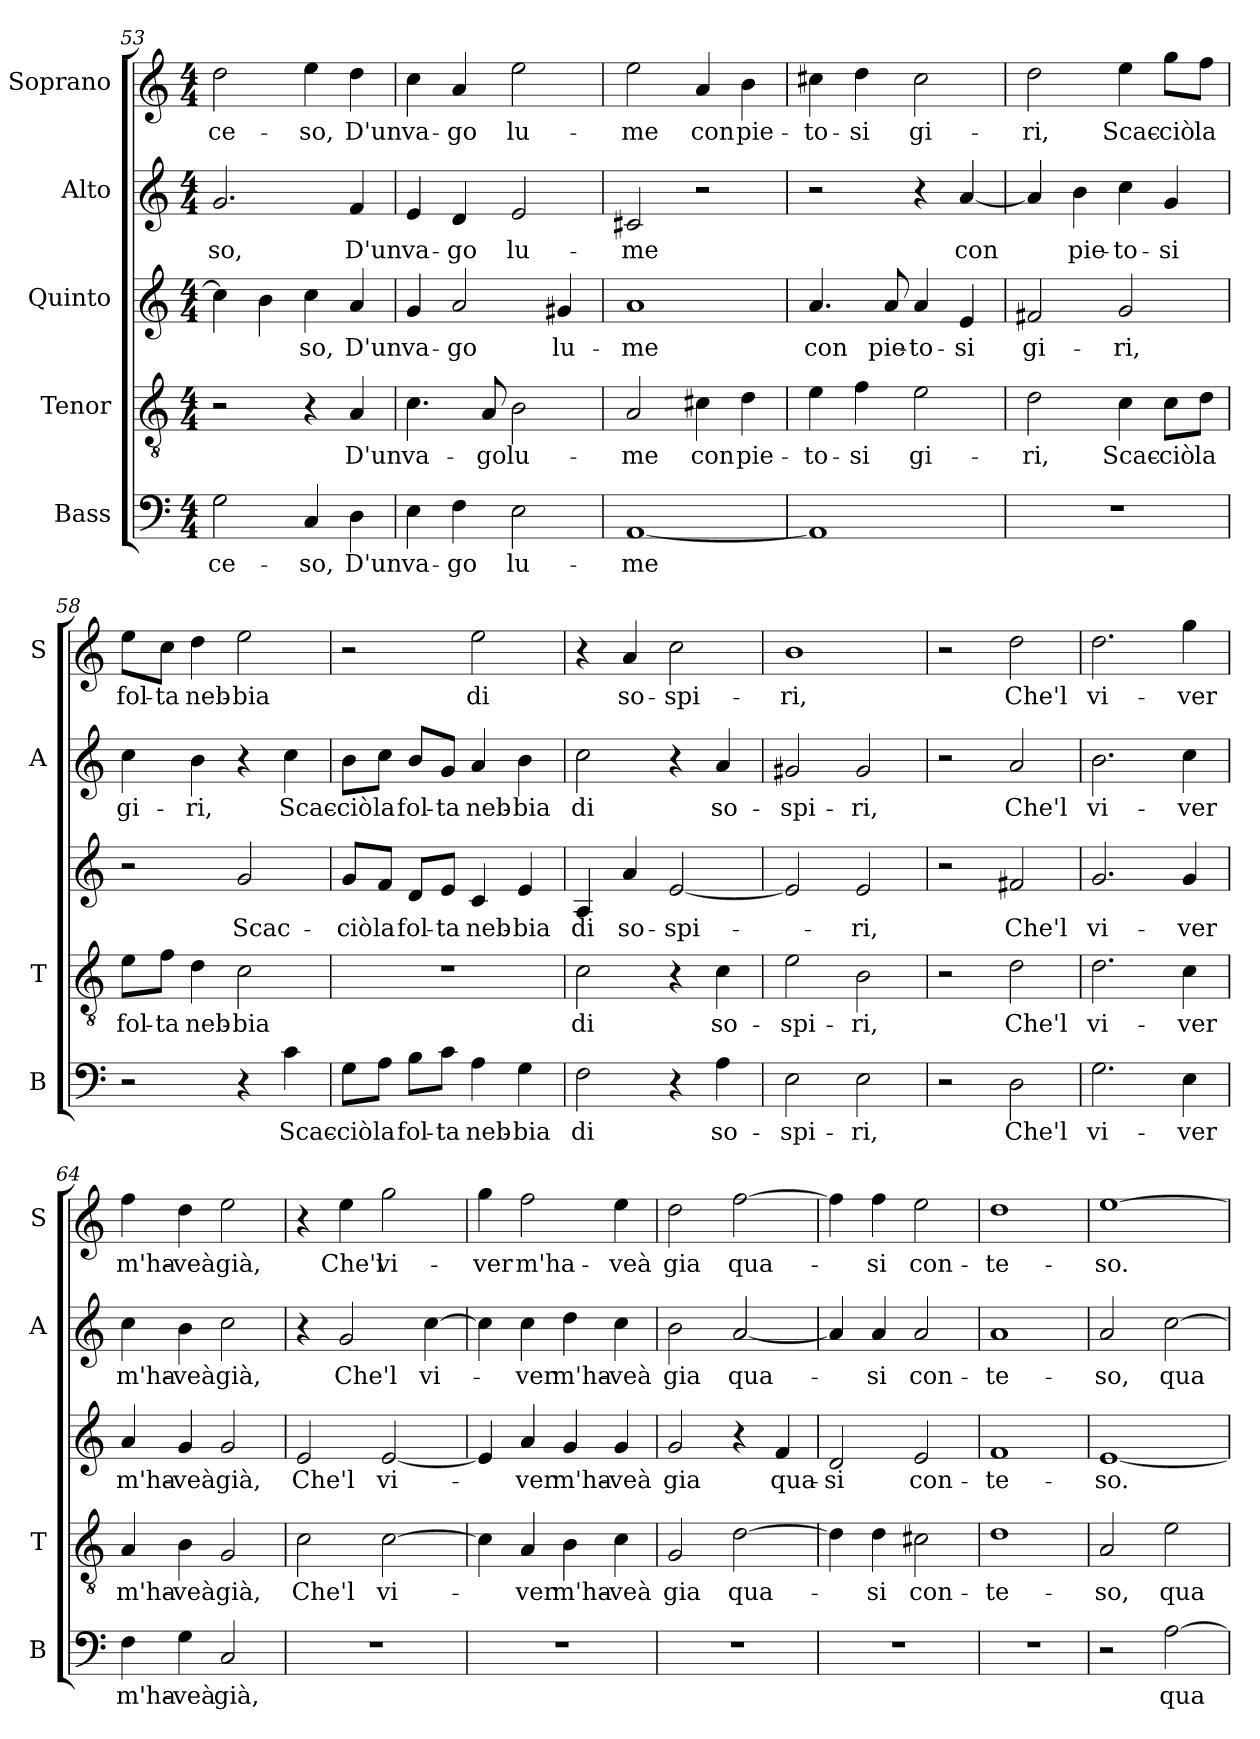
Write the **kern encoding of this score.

**kern	**text	**kern	**text	**kern	**text	**kern	**text	**kern	**text
*part5	*part5	*part4	*part4	*part3	*part3	*part2	*part2	*part1	*part1
*staff5	*staff5	*staff4	*staff4	*staff3	*staff3	*staff2	*staff2	*staff1	*staff1
*I"Bass	*	*I"Tenor	*	*I"Quinto	*	*I"Alto	*	*I"Soprano	*
*I'B	*	*I'T	*	*	*	*I'A	*	*I'S	*
!!LO:LB:g=z
*clefF4	*	*clefGv2	*	*clefG2	*	*clefG2	*	*clefG2	*
*k[]	*	*k[]	*	*k[]	*	*k[]	*	*k[]	*
*C:	*	*C:	*	*C:	*	*C:	*	*C:	*
*M4/4	*	*M4/4	*	*M4/4	*	*M4/4	*	*M4/4	*
=53	=53	=53	=53	=53	=53	=53	=53	=53	=53
!	!LO:LY:b	!	!	!	!	!	!LO:LY:b	!	!LO:LY:b
2G\	-ce-	2r	.	4cc\]	.	2.g/	-so,	2dd\	-ce-
.	.	.	.	4b\	.	.	.	.	.
!	!LO:LY:b	!	!	!	!LO:LY:b	!	!	!	!LO:LY:b
4C/	-so,	4r	.	4cc\	-so,	.	.	4ee\	-so,
!	!LO:LY:b	!	!LO:LY:b	!	!LO:LY:b	!	!LO:LY:b	!	!LO:LY:b
4D\	D'un	4A/	D'un	4a/	D'un	4f/	D'un	4dd\	D'un
=54	=54	=54	=54	=54	=54	=54	=54	=54	=54
!	!LO:LY:b	!	!LO:LY:b	!	!LO:LY:b	!	!LO:LY:b	!	!LO:LY:b
4E\	va-	4.c\	va-	4g/	va-	4e/	va-	4cc\	va-
!	!LO:LY:b	!	!	!	!LO:LY:b	!	!LO:LY:b	!	!LO:LY:b
4F\	-go	.	.	2a/	-go	4d/	-go	4a/	-go
!	!	!	!LO:LY:b	!	!	!	!	!	!
.	.	8A/	-go	.	.	.	.	.	.
!	!LO:LY:b	!	!LO:LY:b	!	!	!	!LO:LY:b	!	!LO:LY:b
2E\	lu-	2B\	lu-	.	.	2e/	lu-	2ee\	lu-
!	!	!	!	!	!LO:LY:b	!	!	!	!
.	.	.	.	4g#X/	lu-	.	.	.	.
=55	=55	=55	=55	=55	=55	=55	=55	=55	=55
!	!LO:LY:b	!	!LO:LY:b	!	!LO:LY:b	!	!LO:LY:b	!	!LO:LY:b
[1AA	-me	2A/	-me	1a	-me	2c#X/	-me	2ee\	-me
!	!	!	!LO:LY:b	!	!	!	!	!	!LO:LY:b
.	.	4c#X\	con	.	.	2r	.	4a/	con
!	!	!	!LO:LY:b	!	!	!	!	!	!LO:LY:b
.	.	4d\	pie-	.	.	.	.	4b\	pie-
=56	=56	=56	=56	=56	=56	=56	=56	=56	=56
!	!	!	!LO:LY:b	!	!LO:LY:b	!	!	!	!LO:LY:b
1AA]	.	4e\	-to-	4.a/	con	2r	.	4cc#X\	-to-
!	!	!	!LO:LY:b	!	!	!	!	!	!LO:LY:b
.	.	4f\	-si	.	.	.	.	4dd\	-si
!	!	!	!	!	!LO:LY:b	!	!	!	!
.	.	.	.	8a/	pie-	.	.	.	.
!	!	!	!LO:LY:b	!	!LO:LY:b	!	!	!	!LO:LY:b
.	.	2e\	gi-	4a/	-to-	4r	.	2cc#\	gi-
!	!	!	!	!	!LO:LY:b	!	!LO:LY:b	!	!
.	.	.	.	4e/	-si	[4a/	con	.	.
=57	=57	=57	=57	=57	=57	=57	=57	=57	=57
!	!	!	!LO:LY:b	!	!LO:LY:b	!	!	!	!LO:LY:b
1r	.	2d\	-ri,	2f#X/	gi-	4a/]	.	2dd\	-ri,
!	!	!	!	!	!	!	!LO:LY:b	!	!
.	.	.	.	.	.	4b\	pie-	.	.
!	!	!	!LO:LY:b	!	!LO:LY:b	!	!LO:LY:b	!	!LO:LY:b
.	.	4c\	Scac-	2g/	-ri,	4cc\	-to-	4ee\	Scac-
!	!	!	!LO:LY:b	!	!	!	!LO:LY:b	!	!LO:LY:b
.	.	8c\L	-ciò	.	.	4g/	-si	8gg\L	-ciò
!	!	!	!LO:LY:b	!	!	!	!	!	!LO:LY:b
.	.	8d\J	la	.	.	.	.	8ff\J	la
=58	=58	=58	=58	=58	=58	=58	=58	=58	=58
!	!	!	!LO:LY:b	!	!	!	!LO:LY:b	!	!LO:LY:b
2r	.	8e\L	fol-	2r	.	4cc\	gi-	8ee\L	fol-
!	!	!	!LO:LY:b	!	!	!	!	!	!LO:LY:b
.	.	8f\J	-ta	.	.	.	.	8cc\J	-ta
!	!	!	!LO:LY:b	!	!	!	!LO:LY:b	!	!LO:LY:b
.	.	4d\	neb-	.	.	4b\	-ri,	4dd\	neb-
!	!	!	!LO:LY:b	!	!LO:LY:b	!	!	!	!LO:LY:b
4r	.	2c\	-bia	2g/	Scac-	4r	.	2ee\	-bia
!	!LO:LY:b	!	!	!	!	!	!LO:LY:b	!	!
4c\	Scac-	.	.	.	.	4cc\	Scac-	.	.
!!LO:LB:g=z
=59	=59	=59	=59	=59	=59	=59	=59	=59	=59
!	!LO:LY:b	!	!	!	!LO:LY:b	!	!LO:LY:b	!	!
8G\L	-ciò	1r	.	8g/L	-ciò	8b\L	-ciò	2r	.
!	!LO:LY:b	!	!	!	!LO:LY:b	!	!LO:LY:b	!	!
8A\J	la	.	.	8f/J	la	8cc\J	la	.	.
!	!LO:LY:b	!	!	!	!LO:LY:b	!	!LO:LY:b	!	!
8B\L	fol-	.	.	8d/L	fol-	8b/L	fol-	.	.
!	!LO:LY:b	!	!	!	!LO:LY:b	!	!LO:LY:b	!	!
8c\J	-ta	.	.	8e/J	-ta	8g/J	-ta	.	.
!	!LO:LY:b	!	!	!	!LO:LY:b	!	!LO:LY:b	!	!LO:LY:b
4A\	neb-	.	.	4c/	neb-	4a/	neb-	2ee\	di
!	!LO:LY:b	!	!	!	!LO:LY:b	!	!LO:LY:b	!	!
4G\	-bia	.	.	4e/	-bia	4b\	-bia	.	.
=60	=60	=60	=60	=60	=60	=60	=60	=60	=60
!	!LO:LY:b	!	!LO:LY:b	!	!LO:LY:b	!	!LO:LY:b	!	!
2F\	di	2c\	di	4A/	di	2cc\	di	4r	.
!	!	!	!	!	!LO:LY:b	!	!	!	!LO:LY:b
.	.	.	.	4a/	so-	.	.	4a/	so-
!	!	!	!	!	!LO:LY:b	!	!	!	!LO:LY:b
4r	.	4r	.	[2e/	-spi-	4r	.	2cc\	-spi-
!	!LO:LY:b	!	!LO:LY:b	!	!	!	!LO:LY:b	!	!
4A\	so-	4c\	so-	.	.	4a/	so-	.	.
=61	=61	=61	=61	=61	=61	=61	=61	=61	=61
!	!LO:LY:b	!	!LO:LY:b	!	!	!	!LO:LY:b	!	!LO:LY:b
2E\	-spi-	2e\	-spi-	2e/]	.	2g#X/	-spi-	1b	-ri,
!	!LO:LY:b	!	!LO:LY:b	!	!LO:LY:b	!	!LO:LY:b	!	!
2E\	-ri,	2B\	-ri,	2e/	-ri,	2g#/	-ri,	.	.
=62	=62	=62	=62	=62	=62	=62	=62	=62	=62
2r	.	2r	.	2r	.	2r	.	2r	.
!	!LO:LY:b	!	!LO:LY:b	!	!LO:LY:b	!	!LO:LY:b	!	!LO:LY:b
2D\	Che'l	2d\	Che'l	2f#X/	Che'l	2a/	Che'l	2dd\	Che'l
=63	=63	=63	=63	=63	=63	=63	=63	=63	=63
!	!LO:LY:b	!	!LO:LY:b	!	!LO:LY:b	!	!LO:LY:b	!	!LO:LY:b
2.G\	vi-	2.d\	vi-	2.g/	vi-	2.b\	vi-	2.dd\	vi-
!	!LO:LY:b	!	!LO:LY:b	!	!LO:LY:b	!	!LO:LY:b	!	!LO:LY:b
4E\	-ver	4c\	-ver	4g/	-ver	4cc\	-ver	4gg\	-ver
=64	=64	=64	=64	=64	=64	=64	=64	=64	=64
!	!LO:LY:b	!	!LO:LY:b	!	!LO:LY:b	!	!LO:LY:b	!	!LO:LY:b
4F\	m'ha-	4A/	m'ha-	4a/	m'ha-	4cc\	m'ha-	4ff\	m'ha-
!	!LO:LY:b	!	!LO:LY:b	!	!LO:LY:b	!	!LO:LY:b	!	!LO:LY:b
4G\	-veà	4B\	-veà	4g/	-veà	4b\	-veà	4dd\	-veà
!	!LO:LY:b	!	!LO:LY:b	!	!LO:LY:b	!	!LO:LY:b	!	!LO:LY:b
2C/	già,	2G/	già,	2g/	già,	2cc\	già,	2ee\	già,
=65	=65	=65	=65	=65	=65	=65	=65	=65	=65
!	!	!	!LO:LY:b	!	!LO:LY:b	!	!	!	!
1r	.	2c\	Che'l	2e/	Che'l	4r	.	4r	.
!	!	!	!	!	!	!	!LO:LY:b	!	!LO:LY:b
.	.	.	.	.	.	2g/	Che'l	4ee\	Che'l
!	!	!	!LO:LY:b	!	!LO:LY:b	!	!	!	!LO:LY:b
.	.	[2c\	vi-	[2e/	vi-	.	.	2gg\	vi-
!	!	!	!	!	!	!	!LO:LY:b	!	!
.	.	.	.	.	.	[4cc\	vi-	.	.
=66	=66	=66	=66	=66	=66	=66	=66	=66	=66
!	!	!	!	!	!	!	!	!	!LO:LY:b
1r	.	4c\]	.	4e/]	.	4cc\]	.	4gg\	-ver
!	!	!	!LO:LY:b	!	!LO:LY:b	!	!LO:LY:b	!	!LO:LY:b
.	.	4A/	-ver	4a/	-ver	4cc\	-ver	2ff\	m'ha-
!	!	!	!LO:LY:b	!	!LO:LY:b	!	!LO:LY:b	!	!
.	.	4B\	m'ha-	4g/	m'ha-	4dd\	m'ha-	.	.
!	!	!	!LO:LY:b	!	!LO:LY:b	!	!LO:LY:b	!	!LO:LY:b
.	.	4c\	-veà	4g/	-veà	4cc\	-veà	4ee\	-veà
!!LO:PB:g=z
=67	=67	=67	=67	=67	=67	=67	=67	=67	=67
!	!	!	!LO:LY:b	!	!LO:LY:b	!	!LO:LY:b	!	!LO:LY:b
1r	.	2G/	gia	2g/	gia	2b\	gia	2dd\	gia
!	!	!	!LO:LY:b	!	!	!	!LO:LY:b	!	!LO:LY:b
.	.	[2d\	qua-	4r	.	[2a/	qua-	[2ff\	qua-
!	!	!	!	!	!LO:LY:b	!	!	!	!
.	.	.	.	4f/	qua-	.	.	.	.
=68	=68	=68	=68	=68	=68	=68	=68	=68	=68
!	!	!	!	!	!LO:LY:b	!	!	!	!
1r	.	4d\]	.	2d/	-si	4a/]	.	4ff\]	.
!	!	!	!LO:LY:b	!	!	!	!LO:LY:b	!	!LO:LY:b
.	.	4d\	-si	.	.	4a/	-si	4ff\	-si
!	!	!	!LO:LY:b	!	!LO:LY:b	!	!LO:LY:b	!	!LO:LY:b
.	.	2c#X\	con-	2e/	con-	2a/	con-	2ee\	con-
=69	=69	=69	=69	=69	=69	=69	=69	=69	=69
!	!	!	!LO:LY:b	!	!LO:LY:b	!	!LO:LY:b	!	!LO:LY:b
1r	.	1d	-te-	1f	-te-	1a	-te-	1dd	-te-
=70	=70	=70	=70	=70	=70	=70	=70	=70	=70
!	!	!	!LO:LY:b	!	!LO:LY:b	!	!LO:LY:b	!	!LO:LY:b
2r	.	2A/	-so,	[1e	-so.	2a/	-so,	[1ee	-so.
!	!LO:LY:b	!	!LO:LY:b	!	!	!	!LO:LY:b	!	!
[2A\	qua-	2e\	qua-	.	.	[2cc\	qua-	.	.
=	=	=	=	=	=	=	=	=	=
*-	*-	*-	*-	*-	*-	*-	*-	*-	*-
